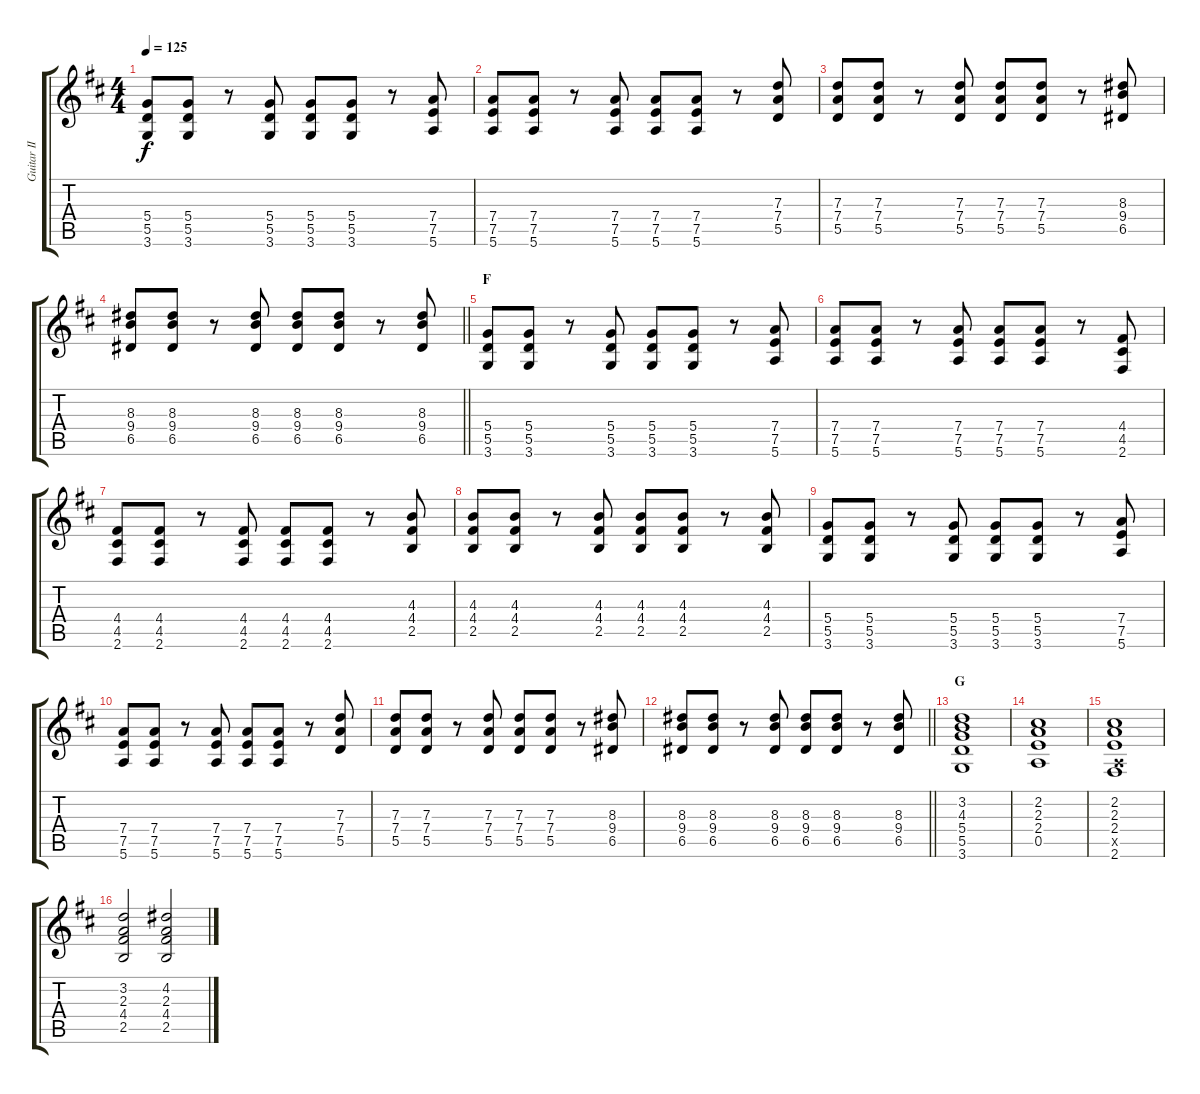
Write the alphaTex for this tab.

\track ("Guitar II" "Guitar II") {instrument overdrivenguitar}
\staff {score tabs}
\tuning (E4 B3 G3 D3 A2 E2) {hide}
\ts (4 4)
\tempo 125
\clef g2
\ks d
(5.4 5.5 3.6).8{dy f} (5.4 5.5 3.6).8 r.8 (5.4 5.5 3.6).8 (5.4 5.5 3.6).8 (5.4 5.5 3.6).8 r.8 (7.4 7.5 5.6).8 |
(7.4 7.5 5.6).8 (7.4 7.5 5.6).8 r.8 (7.4 7.5 5.6).8 (7.4 7.5 5.6).8 (7.4 7.5 5.6).8 r.8 (7.3 7.4 5.5).8 |
(7.3 7.4 5.5).8 (7.3 7.4 5.5).8 r.8 (7.3 7.4 5.5).8 (7.3 7.4 5.5).8 (7.3 7.4 5.5).8 r.8 (8.3 9.4 6.5).8 |
\barLineRight lightlight
(8.3 9.4 6.5).8 (8.3 9.4 6.5).8 r.8 (8.3 9.4 6.5).8 (8.3 9.4 6.5).8 (8.3 9.4 6.5).8 r.8 (8.3 9.4 6.5).8 |
\section ("" "F")
(5.4 5.5 3.6).8 (5.4 5.5 3.6).8 r.8 (5.4 5.5 3.6).8 (5.4 5.5 3.6).8 (5.4 5.5 3.6).8 r.8 (7.4 7.5 5.6).8 |
(7.4 7.5 5.6).8 (7.4 7.5 5.6).8 r.8 (7.4 7.5 5.6).8 (7.4 7.5 5.6).8 (7.4 7.5 5.6).8 r.8 (4.4 4.5 2.6).8 |
(4.4 4.5 2.6).8 (4.4 4.5 2.6).8 r.8 (4.4 4.5 2.6).8 (4.4 4.5 2.6).8 (4.4 4.5 2.6).8 r.8 (4.3 4.4 2.5).8 |
(4.3 4.4 2.5).8 (4.3 4.4 2.5).8 r.8 (4.3 4.4 2.5).8 (4.3 4.4 2.5).8 (4.3 4.4 2.5).8 r.8 (4.3 4.4 2.5).8 |
(5.4 5.5 3.6).8 (5.4 5.5 3.6).8 r.8 (5.4 5.5 3.6).8 (5.4 5.5 3.6).8 (5.4 5.5 3.6).8 r.8 (7.4 7.5 5.6).8 |
(7.4 7.5 5.6).8 (7.4 7.5 5.6).8 r.8 (7.4 7.5 5.6).8 (7.4 7.5 5.6).8 (7.4 7.5 5.6).8 r.8 (7.3 7.4 5.5).8 |
(7.3 7.4 5.5).8 (7.3 7.4 5.5).8 r.8 (7.3 7.4 5.5).8 (7.3 7.4 5.5).8 (7.3 7.4 5.5).8 r.8 (8.3 9.4 6.5).8 |
\barLineRight lightlight
(8.3 9.4 6.5).8 (8.3 9.4 6.5).8 r.8 (8.3 9.4 6.5).8 (8.3 9.4 6.5).8 (8.3 9.4 6.5).8 r.8 (8.3 9.4 6.5).8 |
\section ("" "G")
(3.2 4.3 5.4 5.5 3.6).1 |
(2.2 2.3 2.4 0.5).1 |
(2.2 2.3 2.4 0.5{x} 2.6).1 |
(3.2 2.3 4.4 2.5).2 (4.2 2.3 4.4 2.5).2
